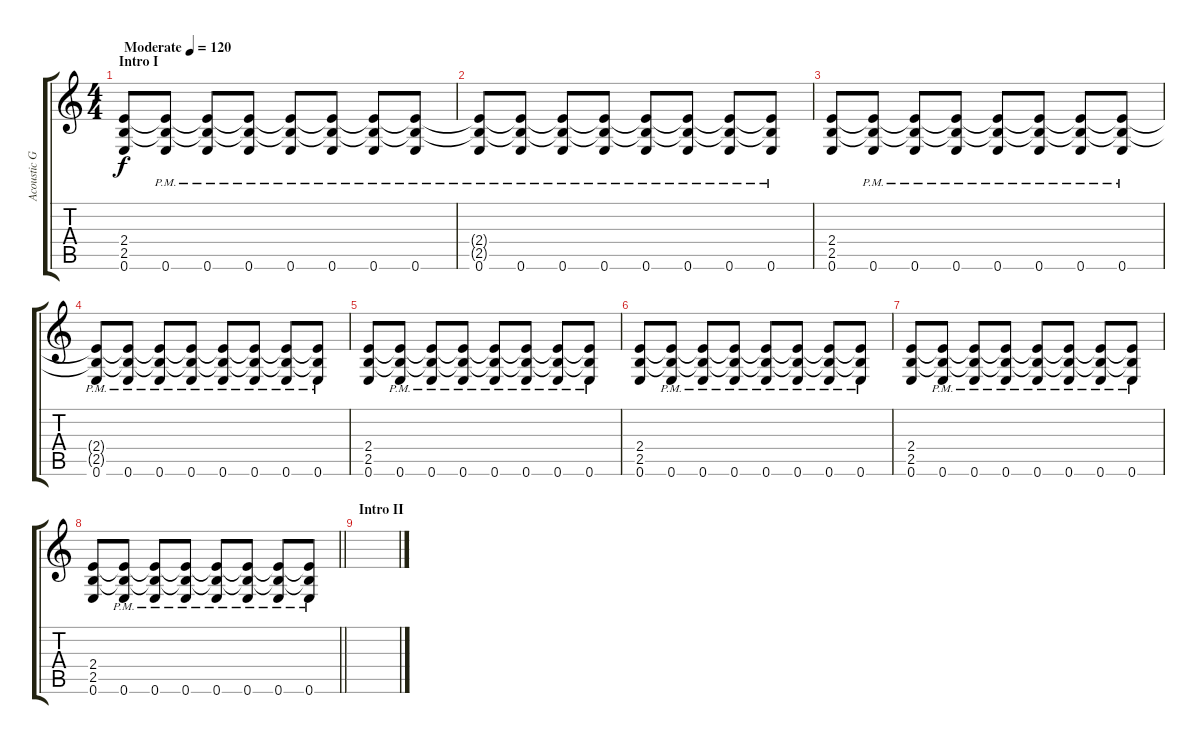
\track ("Acoustic Guitar II" "Acoustic G") {instrument acousticguitarsteel}
\staff {score tabs}
\tuning (E4 B3 G3 D3 A2 E2) {hide}
\ts (4 4)
\section ("" "Intro I")
\tempo (120 "Moderate")
\clef g2
\ks c
(2.4 2.5 0.6).8{dy f volume 13 instrument acousticguitarsteel} (2.4{t} 2.5{t} 0.6{pm}).8 (2.4{t} 2.5{t} 0.6{pm}).8 (2.4{t} 2.5{t} 0.6{pm}).8 (2.4{t} 2.5{t} 0.6{pm}).8 (2.4{t} 2.5{t} 0.6{pm}).8 (2.4{t} 2.5{t} 0.6{pm}).8 (2.4{t} 2.5{t} 0.6{pm}).8 |
(2.4{t} 2.5{t} 0.6{pm}).8 (2.4{t} 2.5{t} 0.6{pm}).8 (2.4{t} 2.5{t} 0.6{pm}).8 (2.4{t} 2.5{t} 0.6{pm}).8 (2.4{t} 2.5{t} 0.6{pm}).8 (2.4{t} 2.5{t} 0.6{pm}).8 (2.4{t} 2.5{t} 0.6{pm}).8 (2.4{t} 2.5{t} 0.6{pm}).8 |
(2.4 2.5 0.6).8 (2.4{t} 2.5{t} 0.6{pm}).8 (2.4{t} 2.5{t} 0.6{pm}).8 (2.4{t} 2.5{t} 0.6{pm}).8 (2.4{t} 2.5{t} 0.6{pm}).8 (2.4{t} 2.5{t} 0.6{pm}).8 (2.4{t} 2.5{t} 0.6{pm}).8 (2.4{t} 2.5{t} 0.6{pm}).8 |
(2.4{t} 2.5{t} 0.6{pm}).8 (2.4{t} 2.5{t} 0.6{pm}).8 (2.4{t} 2.5{t} 0.6{pm}).8 (2.4{t} 2.5{t} 0.6{pm}).8 (2.4{t} 2.5{t} 0.6{pm}).8 (2.4{t} 2.5{t} 0.6{pm}).8 (2.4{t} 2.5{t} 0.6{pm}).8 (2.4{t} 2.5{t} 0.6{pm}).8 |
(2.4 2.5 0.6).8 (2.4{t} 2.5{t} 0.6{pm}).8 (2.4{t} 2.5{t} 0.6{pm}).8 (2.4{t} 2.5{t} 0.6{pm}).8 (2.4{t} 2.5{t} 0.6{pm}).8 (2.4{t} 2.5{t} 0.6{pm}).8 (2.4{t} 2.5{t} 0.6{pm}).8 (2.4{t} 2.5{t} 0.6{pm}).8 |
(2.4 2.5 0.6).8 (2.4{t} 2.5{t} 0.6{pm}).8 (2.4{t} 2.5{t} 0.6{pm}).8 (2.4{t} 2.5{t} 0.6{pm}).8 (2.4{t} 2.5{t} 0.6{pm}).8 (2.4{t} 2.5{t} 0.6{pm}).8 (2.4{t} 2.5{t} 0.6{pm}).8 (2.4{t} 2.5{t} 0.6{pm}).8 |
(2.4 2.5 0.6).8 (2.4{t} 2.5{t} 0.6{pm}).8 (2.4{t} 2.5{t} 0.6{pm}).8 (2.4{t} 2.5{t} 0.6{pm}).8 (2.4{t} 2.5{t} 0.6{pm}).8 (2.4{t} 2.5{t} 0.6{pm}).8 (2.4{t} 2.5{t} 0.6{pm}).8 (2.4{t} 2.5{t} 0.6{pm}).8 |
\barLineRight lightlight
(2.4 2.5 0.6).8 (2.4{t} 2.5{t} 0.6{pm}).8 (2.4{t} 2.5{t} 0.6{pm}).8 (2.4{t} 2.5{t} 0.6{pm}).8 (2.4{t} 2.5{t} 0.6{pm}).8 (2.4{t} 2.5{t} 0.6{pm}).8 (2.4{t} 2.5{t} 0.6{pm}).8 (2.4{t} 2.5{t} 0.6{pm}).8 |
\section ("" "Intro II")
